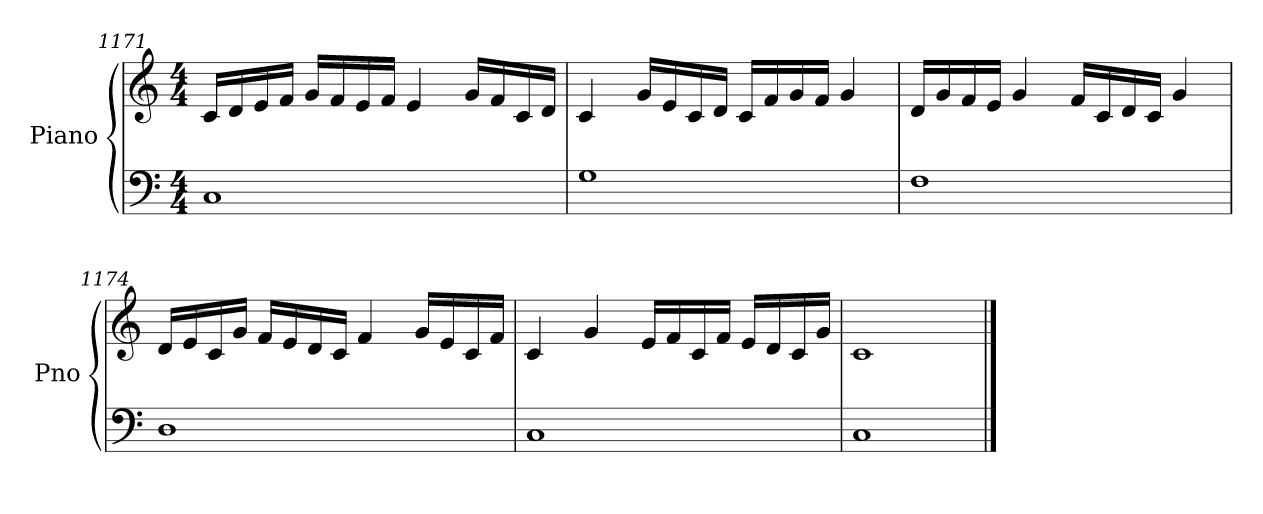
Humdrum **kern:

**kern	**kern
*part1	*part1
*staff2	*staff1
*I"Piano	*
*I'Pno	*
!!LO:LB:g=z
*clefF4	*clefG2
*k[]	*k[]
*M4/4	*M4/4
=1171	=1171
1C	16c/LL
.	16d/
.	16e/
.	16f/JJ
.	16g/LL
.	16f/
.	16e/
.	16f/JJ
.	4e/
.	16g/LL
.	16f/
.	16c/
.	16d/JJ
=1172	=1172
1G	4c/
.	16g/LL
.	16e/
.	16c/
.	16d/JJ
.	16c/LL
.	16f/
.	16g/
.	16f/JJ
.	4g/
=1173	=1173
1F	16d/LL
.	16g/
.	16f/
.	16e/JJ
.	4g/
.	16f/LL
.	16c/
.	16d/
.	16c/JJ
.	4g/
!!LO:PB:g=z
=1174	=1174
1D	16d/LL
.	16e/
.	16c/
.	16g/JJ
.	16f/LL
.	16e/
.	16d/
.	16c/JJ
.	4f/
.	16g/LL
.	16e/
.	16c/
.	16f/JJ
=1175	=1175
1C	4c/
.	4g/
.	16e/LL
.	16f/
.	16c/
.	16f/JJ
.	16e/LL
.	16d/
.	16c/
.	16g/JJ
=1176	=1176
1C	1c
==	==
*-	*-
